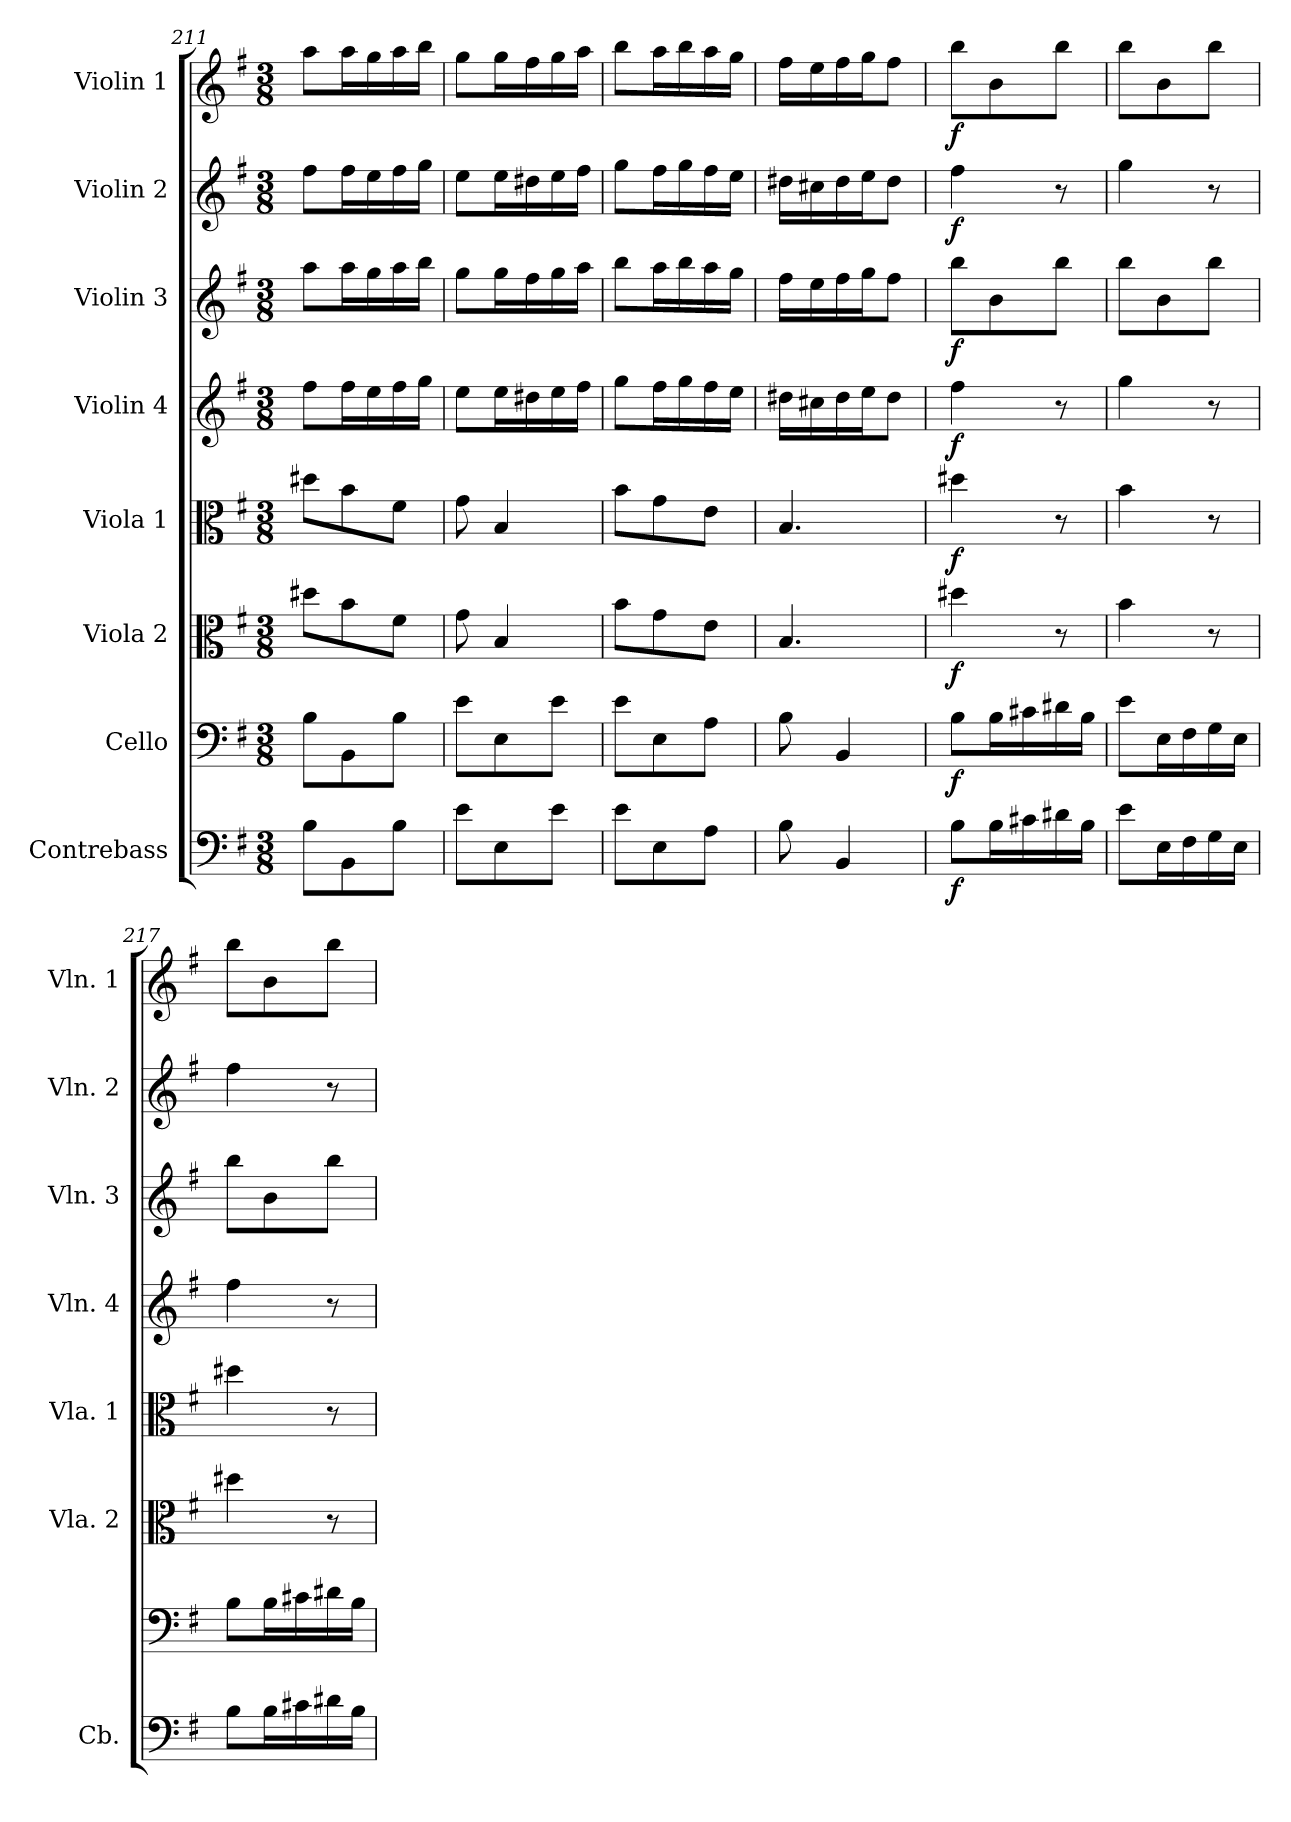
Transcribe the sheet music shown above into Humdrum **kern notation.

**kern	**dynam	**kern	**dynam	**kern	**dynam	**kern	**dynam	**kern	**dynam	**kern	**dynam	**kern	**dynam	**kern	**dynam
*part8	*part8	*part7	*part7	*part6	*part6	*part5	*part5	*part4	*part4	*part3	*part3	*part2	*part2	*part1	*part1
*staff8	*staff8	*staff7	*staff7	*staff6	*staff6	*staff5	*staff5	*staff4	*staff4	*staff3	*staff3	*staff2	*staff2	*staff1	*staff1
*I"Contrebass	*	*I"Cello	*	*I"Viola 2	*	*I"Viola 1	*	*I"Violin 4	*	*I"Violin 3	*	*I"Violin 2	*	*I"Violin 1	*
*I'Cb.	*	*	*	*I'Vla. 2	*	*I'Vla. 1	*	*I'Vln. 4	*	*I'Vln. 3	*	*I'Vln. 2	*	*I'Vln. 1	*
!!LO:PB:g=z
*clefF4	*	*clefF4	*	*clefC3	*	*clefC3	*	*clefG2	*	*clefG2	*	*clefG2	*	*clefG2	*
*ITrd7c12	*	*	*	*	*	*	*	*	*	*	*	*	*	*	*
*k[f#]	*	*k[f#]	*	*k[f#]	*	*k[f#]	*	*k[f#]	*	*k[f#]	*	*k[f#]	*	*k[f#]	*
*M3/8	*	*M3/8	*	*M3/8	*	*M3/8	*	*M3/8	*	*M3/8	*	*M3/8	*	*M3/8	*
=211	=211	=211	=211	=211	=211	=211	=211	=211	=211	=211	=211	=211	=211	=211	=211
8BB\L	.	8B\L	.	8dd#X\L	.	8dd#X\L	.	8ff#\L	.	8aa\L	.	8ff#\L	.	8aa\L	.
8BBB\	.	8BB\	.	8b\	.	8b\	.	16ff#\L	.	16aa\L	.	16ff#\L	.	16aa\L	.
.	.	.	.	.	.	.	.	16ee\	.	16gg\	.	16ee\	.	16gg\	.
8BB\J	.	8B\J	.	8f#\J	.	8f#\J	.	16ff#\	.	16aa\	.	16ff#\	.	16aa\	.
.	.	.	.	.	.	.	.	16gg\JJ	.	16bb\JJ	.	16gg\JJ	.	16bb\JJ	.
=212	=212	=212	=212	=212	=212	=212	=212	=212	=212	=212	=212	=212	=212	=212	=212
8E\L	.	8e\L	.	8g\	.	8g\	.	8ee\L	.	8gg\L	.	8ee\L	.	8gg\L	.
8EE\	.	8E\	.	4B/	.	4B/	.	16ee\L	.	16gg\L	.	16ee\L	.	16gg\L	.
.	.	.	.	.	.	.	.	16dd#X\	.	16ff#\	.	16dd#X\	.	16ff#\	.
8E\J	.	8e\J	.	.	.	.	.	16ee\	.	16gg\	.	16ee\	.	16gg\	.
.	.	.	.	.	.	.	.	16ff#\JJ	.	16aa\JJ	.	16ff#\JJ	.	16aa\JJ	.
=213	=213	=213	=213	=213	=213	=213	=213	=213	=213	=213	=213	=213	=213	=213	=213
8E\L	.	8e\L	.	8b\L	.	8b\L	.	8gg\L	.	8bb\L	.	8gg\L	.	8bb\L	.
8EE\	.	8E\	.	8g\	.	8g\	.	16ff#\L	.	16aa\L	.	16ff#\L	.	16aa\L	.
.	.	.	.	.	.	.	.	16gg\	.	16bb\	.	16gg\	.	16bb\	.
8AA\J	.	8A\J	.	8e\J	.	8e\J	.	16ff#\	.	16aa\	.	16ff#\	.	16aa\	.
.	.	.	.	.	.	.	.	16ee\JJ	.	16gg\JJ	.	16ee\JJ	.	16gg\JJ	.
=214	=214	=214	=214	=214	=214	=214	=214	=214	=214	=214	=214	=214	=214	=214	=214
8BB\	.	8B\	.	4.B/	.	4.B/	.	16dd#X\LL	.	16ff#\LL	.	16dd#X\LL	.	16ff#\LL	.
.	.	.	.	.	.	.	.	16cc#X\	.	16ee\	.	16cc#X\	.	16ee\	.
4BBB/	.	4BB/	.	.	.	.	.	16dd#\	.	16ff#\	.	16dd#\	.	16ff#\	.
.	.	.	.	.	.	.	.	16ee\J	.	16gg\J	.	16ee\J	.	16gg\J	.
.	.	.	.	.	.	.	.	8dd#\J	.	8ff#\J	.	8dd#\J	.	8ff#\J	.
=215	=215	=215	=215	=215	=215	=215	=215	=215	=215	=215	=215	=215	=215	=215	=215
!	!LO:DY:b	!	!LO:DY:b	!	!LO:DY:b	!	!LO:DY:b	!	!LO:DY:b	!	!LO:DY:b	!	!LO:DY:b	!	!LO:DY:b
8BB\L	f	8B\L	f	4dd#X\	f	4dd#X\	f	4ff#\	f	8bb\L	f	4ff#\	f	8bb\L	f
16BB\L	.	16B\L	.	.	.	.	.	.	.	8b\	.	.	.	8b\	.
16C#X\	.	16c#X\	.	.	.	.	.	.	.	.	.	.	.	.	.
16D#X\	.	16d#X\	.	8r	.	8r	.	8r	.	8bb\J	.	8r	.	8bb\J	.
16BB\JJ	.	16B\JJ	.	.	.	.	.	.	.	.	.	.	.	.	.
=216	=216	=216	=216	=216	=216	=216	=216	=216	=216	=216	=216	=216	=216	=216	=216
8E\L	.	8e\L	.	4b\	.	4b\	.	4gg\	.	8bb\L	.	4gg\	.	8bb\L	.
16EE\L	.	16E\L	.	.	.	.	.	.	.	8b\	.	.	.	8b\	.
16FF#\	.	16F#\	.	.	.	.	.	.	.	.	.	.	.	.	.
16GG\	.	16G\	.	8r	.	8r	.	8r	.	8bb\J	.	8r	.	8bb\J	.
16EE\JJ	.	16E\JJ	.	.	.	.	.	.	.	.	.	.	.	.	.
!!LO:PB:g=z
=217	=217	=217	=217	=217	=217	=217	=217	=217	=217	=217	=217	=217	=217	=217	=217
8BB\L	.	8B\L	.	4dd#X\	.	4dd#X\	.	4ff#\	.	8bb\L	.	4ff#\	.	8bb\L	.
16BB\L	.	16B\L	.	.	.	.	.	.	.	8b\	.	.	.	8b\	.
16C#X\	.	16c#X\	.	.	.	.	.	.	.	.	.	.	.	.	.
16D#X\	.	16d#X\	.	8r	.	8r	.	8r	.	8bb\J	.	8r	.	8bb\J	.
16BB\JJ	.	16B\JJ	.	.	.	.	.	.	.	.	.	.	.	.	.
=	=	=	=	=	=	=	=	=	=	=	=	=	=	=	=
*-	*-	*-	*-	*-	*-	*-	*-	*-	*-	*-	*-	*-	*-	*-	*-
